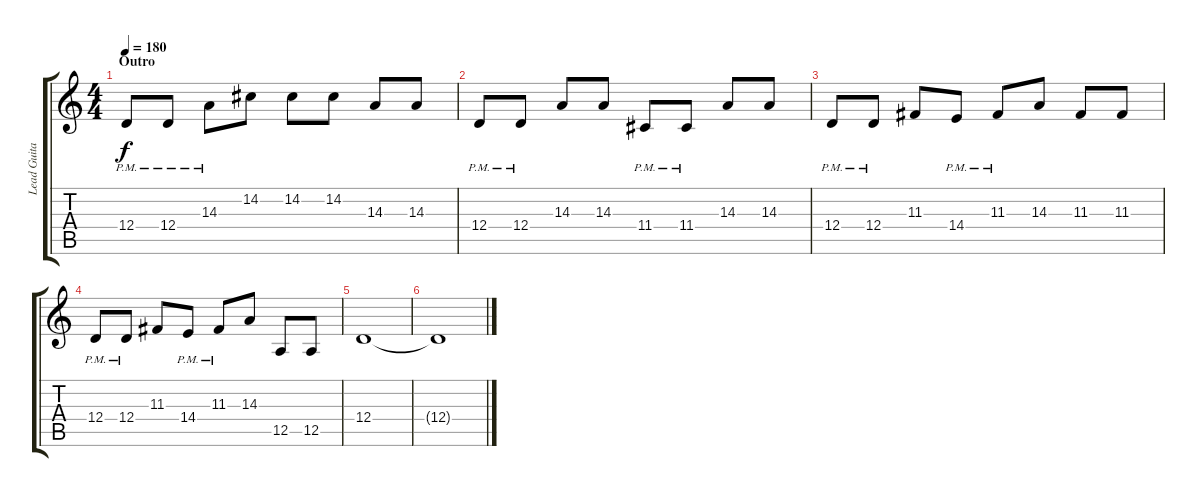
\track ("Lead Guitar 2 / Cello" "Lead Guita") {instrument cello}
\staff {score tabs}
\tuning (E4 B3 G3 D3 A2 D2) {hide}
\ts (4 4)
\section ("" "Outro")
\tempo 180
\clef g2
\ks c
12.4{pm}.8{dy f} 12.4{pm}.8 14.3{pm}.8 14.2.8 14.2.8 14.2.8 14.3.8 14.3.8 |
12.4{pm}.8 12.4{pm}.8 14.3.8 14.3.8 11.4{pm}.8 11.4{pm}.8 14.3.8 14.3.8 |
12.4{pm}.8 12.4{pm}.8 11.3.8 14.4{pm}.8 11.3{pm}.8 14.3.8 11.3.8 11.3.8 |
12.4{pm}.8 12.4{pm}.8 11.3.8 14.4{pm}.8 11.3{pm}.8 14.3.8 12.5.8 12.5.8 |
12.4.1 |
12.4{t}.1
